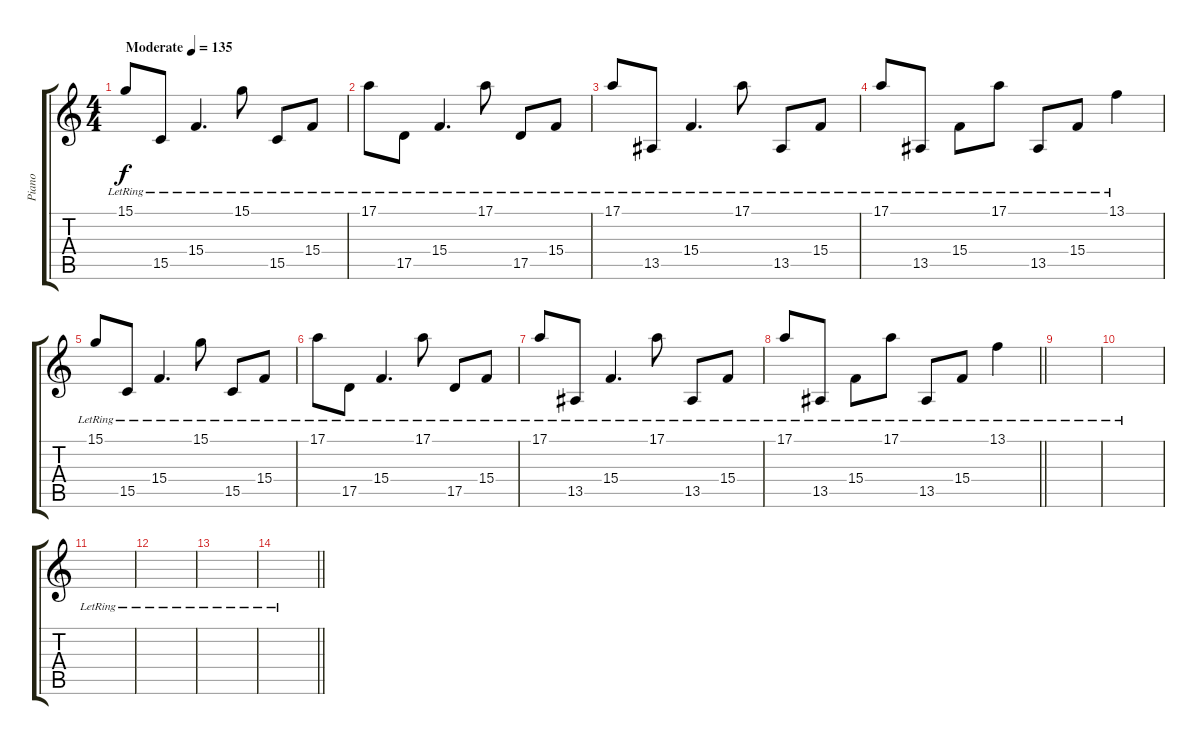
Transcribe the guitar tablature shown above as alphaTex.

\track ("Piano" "Piano") {instrument brightacousticpiano}
\staff {score tabs}
\tuning (E4 B3 G3 D3 A2 E2) {hide}
\ts (4 4)
\tempo (135 "Moderate")
\clef g2
\ks c
15.1{lr}.8{dy f volume 6 instrument brightacousticpiano} 15.5{lr}.8 15.4{lr}.4{d} 15.1{lr}.8 15.5{lr}.8 15.4{lr}.8 |
17.1{lr}.8 17.5{lr}.8 15.4{lr}.4{d} 17.1{lr}.8 17.5{lr}.8 15.4{lr}.8 |
17.1{lr}.8 13.5{lr}.8 15.4{lr}.4{d} 17.1{lr}.8 13.5{lr}.8 15.4{lr}.8 |
17.1{lr}.8 13.5{lr}.8 15.4{lr}.8 17.1{lr}.8 13.5{lr}.8 15.4{lr}.8 13.1{lr}.4 |
15.1{lr}.8 15.5{lr}.8 15.4{lr}.4{d} 15.1{lr}.8 15.5{lr}.8 15.4{lr}.8 |
17.1{lr}.8 17.5{lr}.8 15.4{lr}.4{d} 17.1{lr}.8 17.5{lr}.8 15.4{lr}.8 |
17.1{lr}.8 13.5{lr}.8 15.4{lr}.4{d} 17.1{lr}.8 13.5{lr}.8 15.4{lr}.8 |
\barLineRight lightlight
17.1{lr}.8 13.5{lr}.8 15.4{lr}.8 17.1{lr}.8 13.5{lr}.8 15.4{lr}.8 13.1{lr}.4 |
|
|
|
|
|
\barLineRight lightlight
